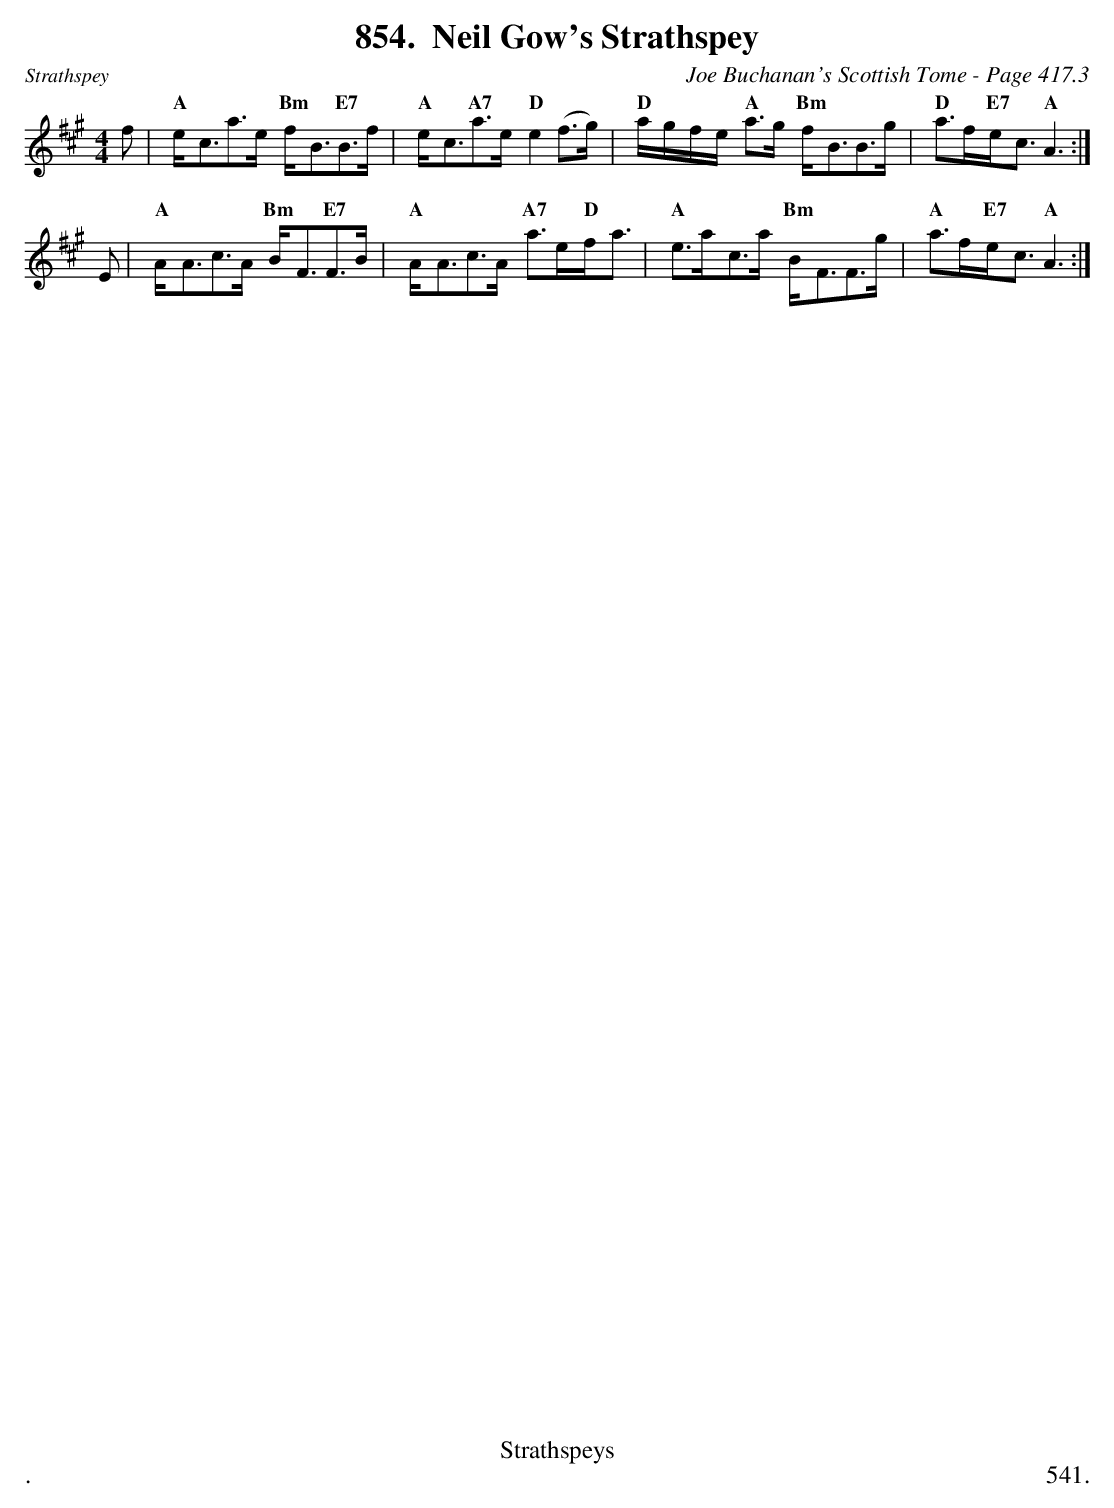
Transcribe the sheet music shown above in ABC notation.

X:1
T:Neil Gow's Strathspey
C:Joe Buchanan's Scottish Tome - Page 417.3
L:1/8
M:4/4
K:A
f | "A"e<ca>e "Bm"f<B"E7"B>f | "A"e<c"A7"a>e "D"e2 (f>g) | "D"a/g/f/e/ "A"a>g "Bm"f<BB>g | "D"a>f"E7"e<c "A"A3 :|
E | "A"A<Ac>A "Bm"B<F"E7"F>B | "A"A<Ac>A "A7"a>e"D"f<a | "A"e>ac>a "Bm"B<FF>g | "A"a>f"E7"e<c "A"A3 :|
